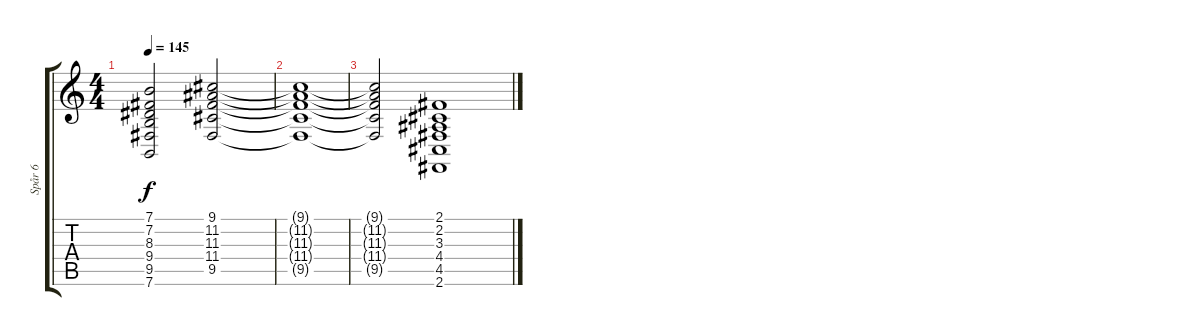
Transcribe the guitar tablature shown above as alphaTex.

\track ("Spår 6" "Spår 6") {instrument brightacousticpiano}
\staff {score tabs}
\tuning (E4 B3 G3 D3 A2 E2) {hide}
\ts (4 4)
\tempo 145
\clef g2
\ks c
(7.1{t} 7.2{t} 8.3{t} 9.4{t} 9.5{t} 7.6{t}).2{dy f} (9.1 11.2 11.3 11.4 9.5).2 |
(9.1{t} 11.2{t} 11.3{t} 11.4{t} 9.5{t}).1 |
(9.1{t} 11.2{t} 11.3{t} 11.4{t} 9.5{t}).2 (2.1 2.2 3.3 4.4 4.5 2.6).1
